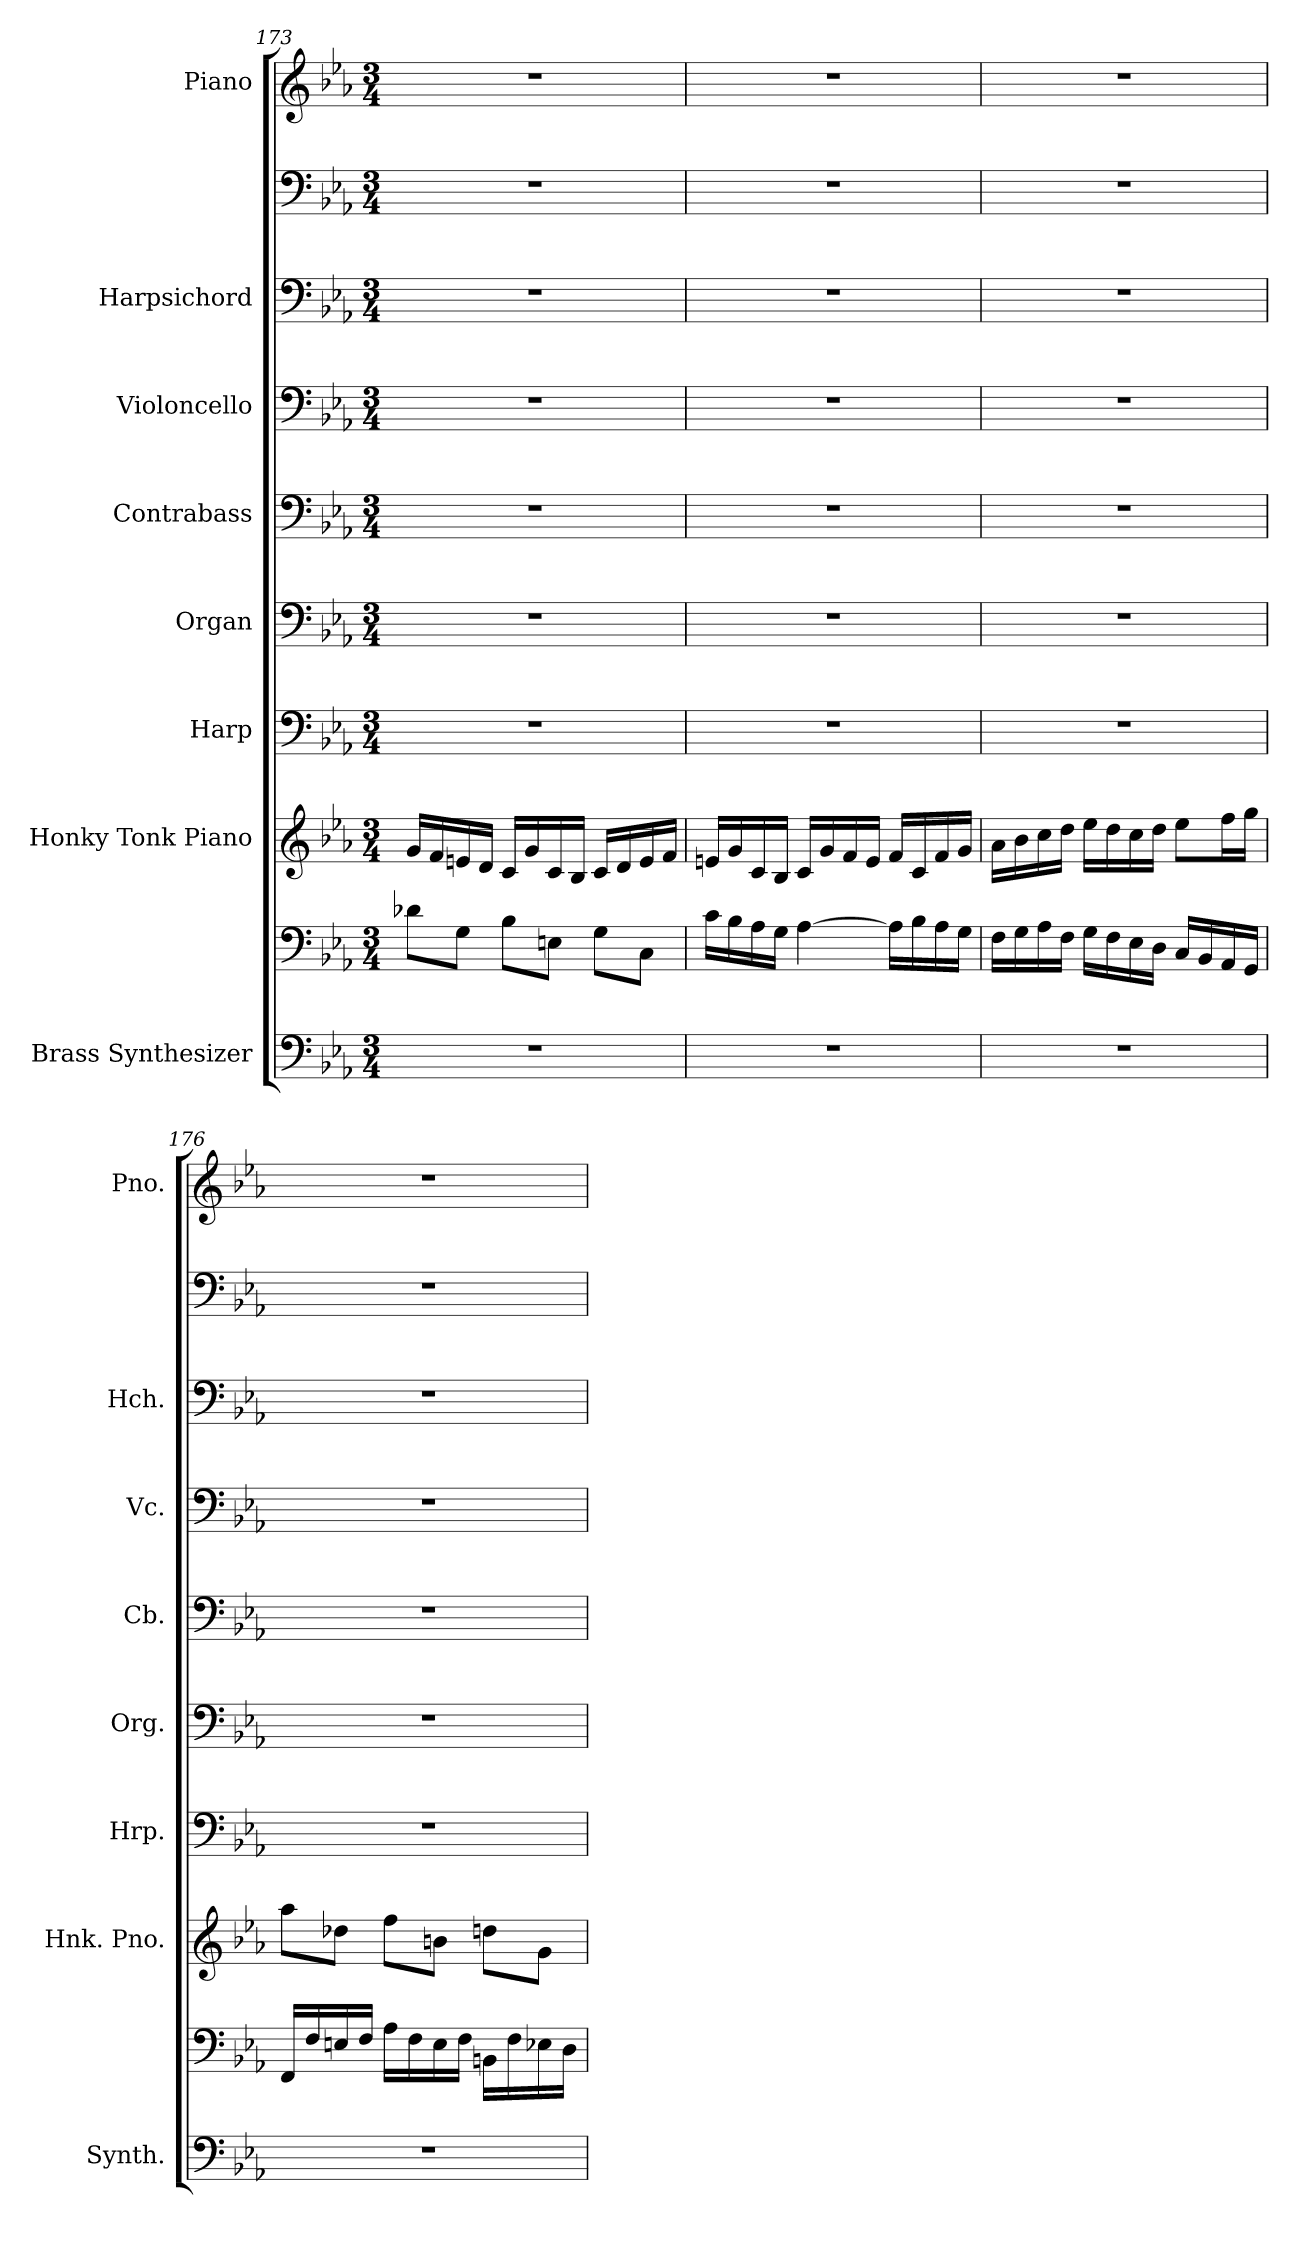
**kern	**kern	**kern	**kern	**kern	**kern	**kern	**kern	**kern	**kern
*part8	*part8	*part7	*part6	*part5	*part4	*part3	*part2	*part2	*part1
*staff10	*staff9	*staff8	*staff7	*staff6	*staff5	*staff4	*staff3	*staff2	*staff1
*I"Brass Synthesizer	*	*I"Honky Tonk Piano	*I"Harp	*I"Organ	*I"Contrabass	*I"Violoncello	*I"Harpsichord	*	*I"Piano
*I'Synth.	*	*I'Hnk. Pno.	*I'Hrp.	*I'Org.	*I'Cb.	*I'Vc.	*I'Hch.	*	*I'Pno.
*clefF4	*clefF4	*clefG2	*clefF4	*clefF4	*clefF4	*clefF4	*clefF4	*clefF4	*clefG2
*	*	*	*	*	*ITrd7c12	*	*	*	*
*k[b-e-a-]	*k[b-e-a-]	*k[b-e-a-]	*k[b-e-a-]	*k[b-e-a-]	*k[b-e-a-]	*k[b-e-a-]	*k[b-e-a-]	*k[b-e-a-]	*k[b-e-a-]
*M3/4	*M3/4	*M3/4	*M3/4	*M3/4	*M3/4	*M3/4	*M3/4	*M3/4	*M3/4
=173	=173	=173	=173	=173	=173	=173	=173	=173	=173
2.r	8d-X\L	16g/LL	2.r	2.r	2.r	2.r	2.r	2.r	2.r
.	.	16f/	.	.	.	.	.	.	.
.	8G\J	16en/	.	.	.	.	.	.	.
.	.	16d/JJ	.	.	.	.	.	.	.
.	8B-\L	16c/LL	.	.	.	.	.	.	.
.	.	16g/	.	.	.	.	.	.	.
.	8En\J	16c/	.	.	.	.	.	.	.
.	.	16B-/JJ	.	.	.	.	.	.	.
.	8G\L	16c/LL	.	.	.	.	.	.	.
.	.	16d/	.	.	.	.	.	.	.
.	8C\J	16e/	.	.	.	.	.	.	.
.	.	16f/JJ	.	.	.	.	.	.	.
!!LO:PB:g=z
=174	=174	=174	=174	=174	=174	=174	=174	=174	=174
2.r	16c\LL	16en/LL	2.r	2.r	2.r	2.r	2.r	2.r	2.r
.	16B-\	16g/	.	.	.	.	.	.	.
.	16A-\	16c/	.	.	.	.	.	.	.
.	16G\JJ	16B-/JJ	.	.	.	.	.	.	.
.	[4A-\	16c/LL	.	.	.	.	.	.	.
.	.	16g/	.	.	.	.	.	.	.
.	.	16f/	.	.	.	.	.	.	.
.	.	16e/JJ	.	.	.	.	.	.	.
.	16A-\LL]	16f/LL	.	.	.	.	.	.	.
.	16B-\	16c/	.	.	.	.	.	.	.
.	16A-\	16f/	.	.	.	.	.	.	.
.	16G\JJ	16g/JJ	.	.	.	.	.	.	.
=175	=175	=175	=175	=175	=175	=175	=175	=175	=175
2.r	16F\LL	16a-\LL	2.r	2.r	2.r	2.r	2.r	2.r	2.r
.	16G\	16b-\	.	.	.	.	.	.	.
.	16A-\	16cc\	.	.	.	.	.	.	.
.	16F\JJ	16dd\JJ	.	.	.	.	.	.	.
.	16G\LL	16ee-\LL	.	.	.	.	.	.	.
.	16F\	16dd\	.	.	.	.	.	.	.
.	16E-\	16cc\	.	.	.	.	.	.	.
.	16D\JJ	16dd\JJ	.	.	.	.	.	.	.
.	16C/LL	8ee-\L	.	.	.	.	.	.	.
.	16BB-/	.	.	.	.	.	.	.	.
.	16AA-/	16ff\L	.	.	.	.	.	.	.
.	16GG/JJ	16gg\JJ	.	.	.	.	.	.	.
=176	=176	=176	=176	=176	=176	=176	=176	=176	=176
2.r	16FF/LL	8aa-\L	2.r	2.r	2.r	2.r	2.r	2.r	2.r
.	16F/	.	.	.	.	.	.	.	.
.	16En/	8dd-X\J	.	.	.	.	.	.	.
.	16F/JJ	.	.	.	.	.	.	.	.
.	16A-\LL	8ff\L	.	.	.	.	.	.	.
.	16F\	.	.	.	.	.	.	.	.
.	16E\	8bn\J	.	.	.	.	.	.	.
.	16F\JJ	.	.	.	.	.	.	.	.
.	16BBn\LL	8ddn\L	.	.	.	.	.	.	.
.	16F\	.	.	.	.	.	.	.	.
.	16E-X\	8g\J	.	.	.	.	.	.	.
.	16D\JJ	.	.	.	.	.	.	.	.
=	=	=	=	=	=	=	=	=	=
*-	*-	*-	*-	*-	*-	*-	*-	*-	*-
